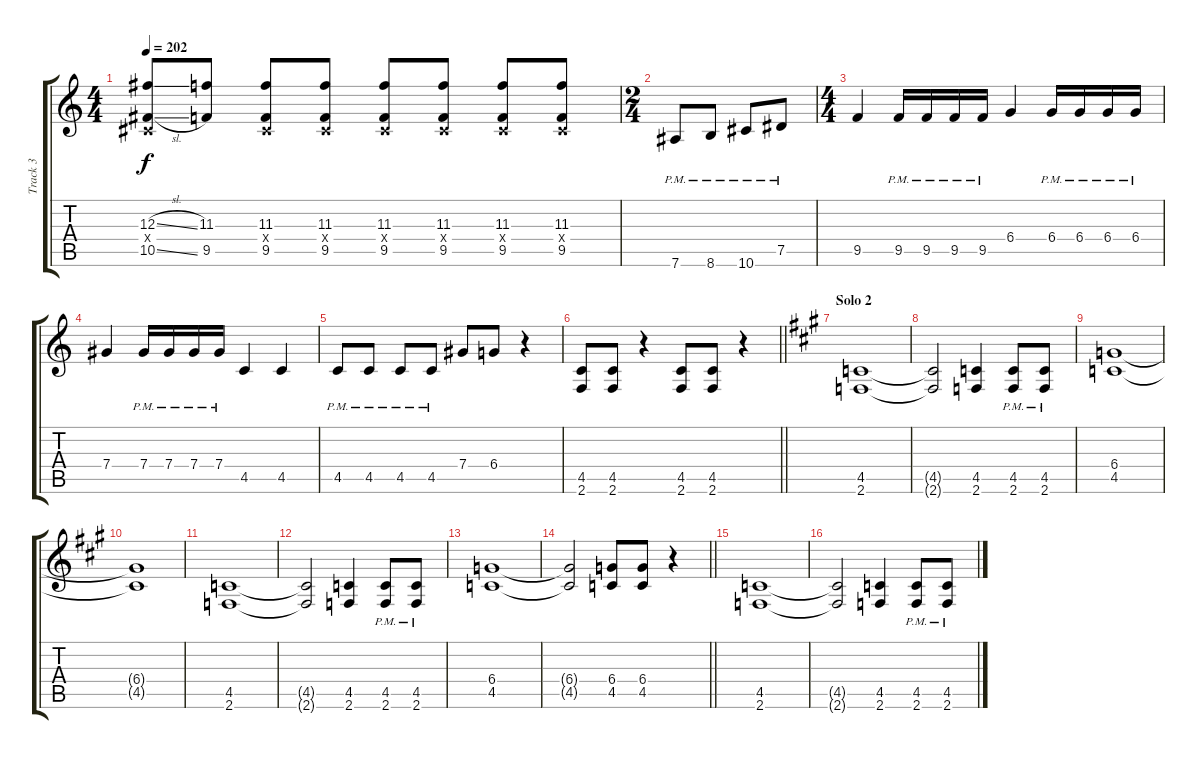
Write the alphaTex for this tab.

\track ("Track 3" "Track 3") {instrument distortionguitar}
\staff {score tabs}
\tuning (Eb4 Bb3 Gb3 Db3 Ab2 Eb2) {hide}
\ts (4 4)
\tempo 202
\clef g2
\ks c
(12.3{sl} 0.4{x} 10.5{sl}).8{dy f} (11.3 9.5).8 (11.3 0.4{x} 9.5).8 (11.3 0.4{x} 9.5).8 (11.3 0.4{x} 9.5).8 (11.3 0.4{x} 9.5).8 (11.3 0.4{x} 9.5).8 (11.3 0.4{x} 9.5).8 |
\ts (2 4)
7.6{pm}.8 8.6{pm}.8 10.6{pm}.8 7.5{pm}.8 |
\ts (4 4)
9.5.4 9.5{pm}.16 9.5{pm}.16 9.5{pm}.16 9.5{pm}.16 6.4.4 6.4{pm}.16 6.4{pm}.16 6.4{pm}.16 6.4{pm}.16 |
7.4.4 7.4{pm}.16 7.4{pm}.16 7.4{pm}.16 7.4{pm}.16 4.5.4 4.5.4 |
4.5{pm}.8 4.5{pm}.8 4.5{pm}.8 4.5{pm}.8 7.4.8 6.4.8 r.4 |
\barLineRight lightlight
(4.5 2.6).8 (4.5 2.6).8 r.4 (4.5 2.6).8 (4.5 2.6).8 r.4 |
\section ("" "Solo 2")
\ks a
(4.5 2.6).1 |
(4.5{t} 2.6{t}).2 (4.5 2.6).4 (4.5{pm} 2.6{pm}).8 (4.5{pm} 2.6{pm}).8 |
(6.4 4.5).1 |
(6.4{t} 4.5{t}).1 |
(4.5 2.6).1 |
(4.5{t} 2.6{t}).2 (4.5 2.6).4 (4.5{pm} 2.6{pm}).8 (4.5{pm} 2.6{pm}).8 |
(6.4 4.5).1 |
\barLineRight lightlight
(6.4{t} 4.5{t}).2 (6.4 4.5).8 (6.4 4.5).8 r.4 |
(4.5 2.6).1 |
(4.5{t} 2.6{t}).2 (4.5 2.6).4 (4.5{pm} 2.6{pm}).8 (4.5{pm} 2.6{pm}).8
